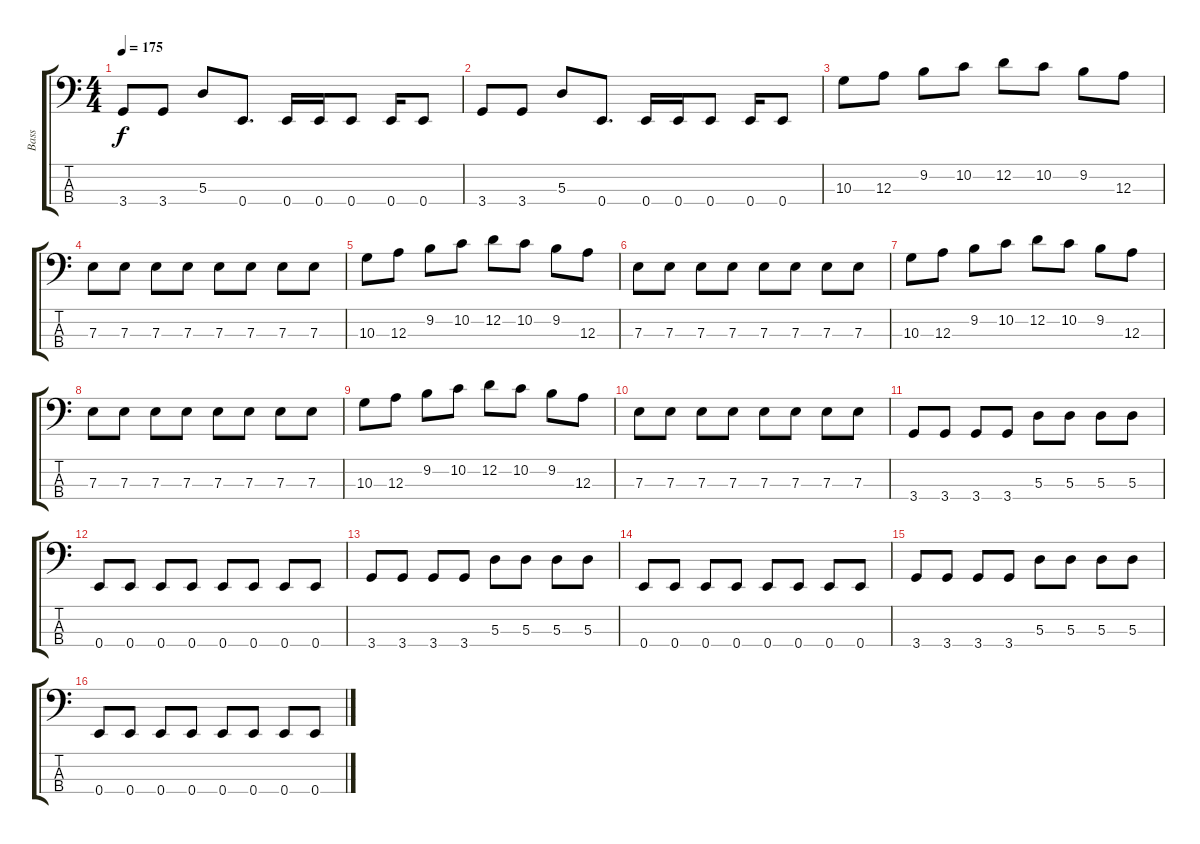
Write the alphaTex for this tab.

\track ("Bass" "Bass") {instrument electricbasspick}
\staff {score tabs}
\tuning (G2 D2 A1 E1) {hide}
\ts (4 4)
\tempo 175
\clef f4
\ks c
3.4.8{dy f} 3.4.8 5.3.8 0.4.8{d} 0.4.16 0.4.16 0.4.8 0.4.16 0.4.8 |
3.4.8 3.4.8 5.3.8 0.4.8{d} 0.4.16 0.4.16 0.4.8 0.4.16 0.4.8 |
10.3.8 12.3.8 9.2.8 10.2.8 12.2.8 10.2.8 9.2.8 12.3.8 |
7.3.8 7.3.8 7.3.8 7.3.8 7.3.8 7.3.8 7.3.8 7.3.8 |
10.3.8 12.3.8 9.2.8 10.2.8 12.2.8 10.2.8 9.2.8 12.3.8 |
7.3.8 7.3.8 7.3.8 7.3.8 7.3.8 7.3.8 7.3.8 7.3.8 |
10.3.8 12.3.8 9.2.8 10.2.8 12.2.8 10.2.8 9.2.8 12.3.8 |
7.3.8 7.3.8 7.3.8 7.3.8 7.3.8 7.3.8 7.3.8 7.3.8 |
10.3.8 12.3.8 9.2.8 10.2.8 12.2.8 10.2.8 9.2.8 12.3.8 |
7.3.8 7.3.8 7.3.8 7.3.8 7.3.8 7.3.8 7.3.8 7.3.8 |
3.4.8 3.4.8 3.4.8 3.4.8 5.3.8 5.3.8 5.3.8 5.3.8 |
0.4.8 0.4.8 0.4.8 0.4.8 0.4.8 0.4.8 0.4.8 0.4.8 |
3.4.8 3.4.8 3.4.8 3.4.8 5.3.8 5.3.8 5.3.8 5.3.8 |
0.4.8 0.4.8 0.4.8 0.4.8 0.4.8 0.4.8 0.4.8 0.4.8 |
3.4.8 3.4.8 3.4.8 3.4.8 5.3.8 5.3.8 5.3.8 5.3.8 |
0.4.8 0.4.8 0.4.8 0.4.8 0.4.8 0.4.8 0.4.8 0.4.8
